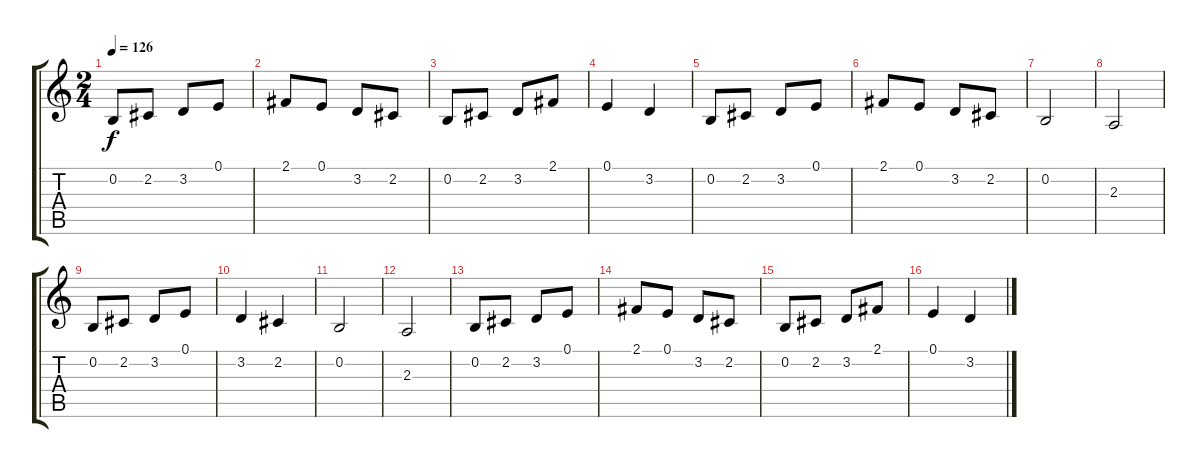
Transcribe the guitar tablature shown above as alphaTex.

\track "" {instrument tenorsax}
\staff {score tabs}
\tuning (E4 B3 G3 D3 A2 E2) {hide}
\ts (2 4)
\tempo 126
\clef g2
\ks c
0.2.8{dy f} 2.2.8 3.2.8 0.1.8 |
2.1.8 0.1.8 3.2.8 2.2.8 |
0.2.8 2.2.8 3.2.8 2.1.8 |
0.1.4 3.2.4 |
0.2.8 2.2.8 3.2.8 0.1.8 |
2.1.8 0.1.8 3.2.8 2.2.8 |
0.2.2 |
2.3.2 |
0.2.8 2.2.8 3.2.8 0.1.8 |
3.2.4 2.2.4 |
0.2.2 |
2.3.2 |
0.2.8 2.2.8 3.2.8 0.1.8 |
2.1.8 0.1.8 3.2.8 2.2.8 |
0.2.8 2.2.8 3.2.8 2.1.8 |
0.1.4 3.2.4
